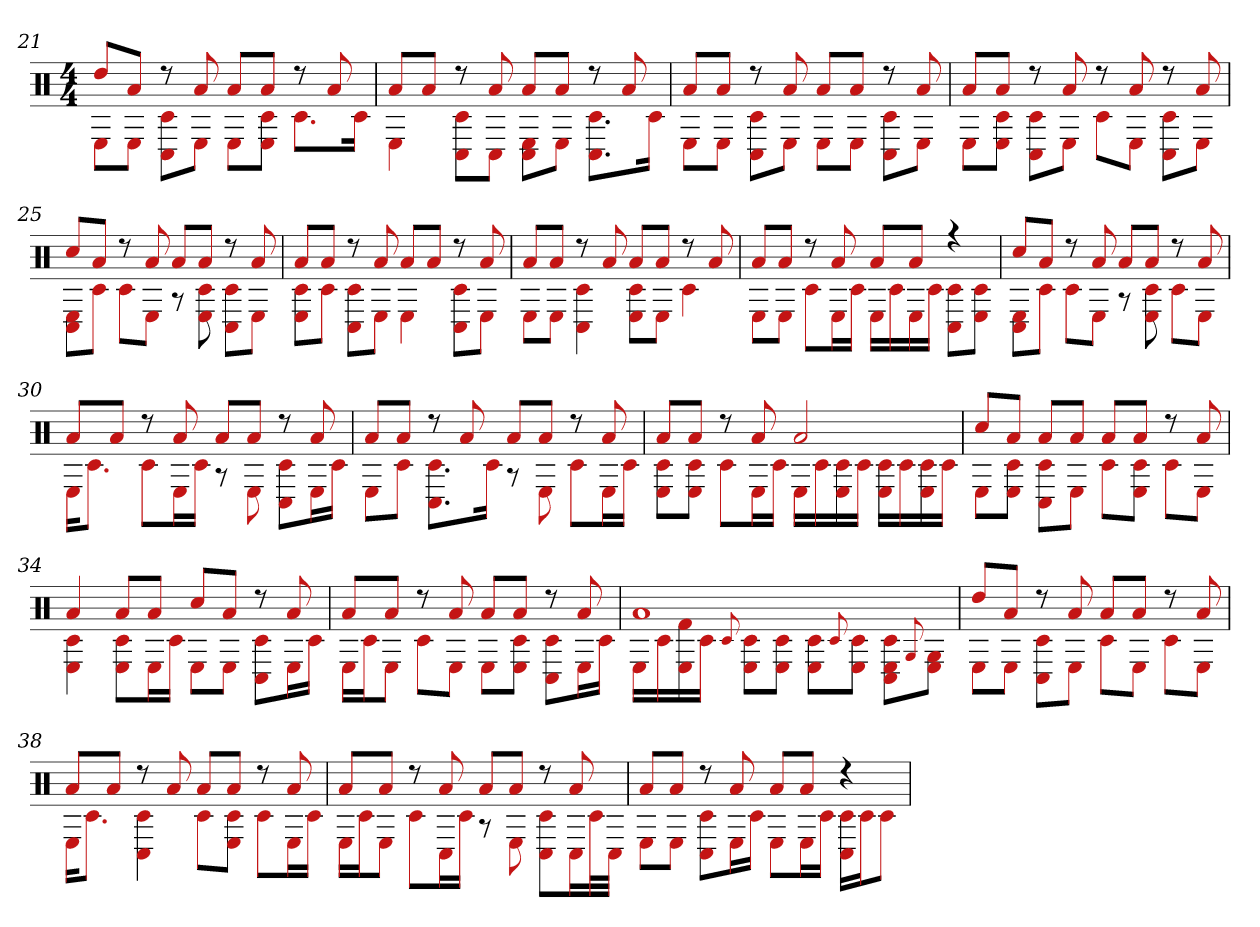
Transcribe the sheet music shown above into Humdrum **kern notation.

**kern
*part1
*staff1
*clefX
*k[]
*M4/4
=21
*^
8ddL	8EL
8aJ	8EJ
8r	8C# 8c#L
8a	8EJ
8aL	8EL
8aJ	8c# 8EJ
8r	8.c#L
8a	.
.	16c#Jk
=22	=22
8aL	4E
8aJ	.
8r	8C# 8c#L
8a	8C#J
8aL	8C# 8EL
8aJ	8EJ
8r	8.C# 8.c#L
8a	.
.	16c#Jk
=23	=23
8aL	8EL
8aJ	8EJ
8r	8C# 8c#L
8a	8EJ
8aL	8EL
8aJ	8EJ
8r	8C# 8c#L
8a	8EJ
=24	=24
8aL	8EL
8aJ	8c# 8EJ
8r	8C# 8c#L
8a	8EJ
8r	8c#L
8a	8EJ
8r	8C# 8c#L
8a	8EJ
=25	=25
8cc#L	8C# 8EL
8aJ	8c#J
8r	8c#L
8a	8EJ
8aL	8r
8aJ	8E 8c#
8r	8C# 8c#L
8a	8EJ
=26	=26
8aL	8c# 8EL
8aJ	8c#J
8r	8C# 8c#L
8a	8EJ
8aL	4E
8aJ	.
8r	8C# 8c#L
8a	8EJ
=27	=27
8aL	8EL
8aJ	8EJ
8r	4C# 4c#
8a	.
8aL	8c# 8EL
8aJ	8EJ
8r	4c#
8a	.
=28	=28
8aL	8EL
8aJ	8EJ
8r	8c#L
8a	16EL
.	16c#JJ
8aL	16ELL
.	16c#
8aJ	16E
.	16c#JJ
4r	8C# 8c#L
.	8E 8c#J
=29	=29
8cc#L	8C# 8EL
8aJ	8c#J
8r	8c#L
8a	8EJ
8aL	8r
8aJ	8c# 8E
8r	8c#L
8a	8EJ
=30	=30
8aL	16EKL
.	8.c#J
8aJ	.
8r	8c#L
8a	16EL
.	16c#JJ
8aL	8r
8aJ	8E
8r	8C# 8c#L
8a	16EL
.	16c#JJ
=31	=31
8aL	8EL
8aJ	8c#J
8r	8.C# 8.c#L
8a	.
.	16c#Jk
8aL	8r
8aJ	8E
8r	8c#L
8a	16EL
.	16c#JJ
=32	=32
8aL	8c# 8EL
8aJ	8c# 8EJ
8r	8c#L
8a	16EL
.	16c#JJ
2a	16ELL
.	16c#
.	16c# 16E
.	16c#JJ
.	16c# 16ELL
.	16c#
.	16E 16c#
.	16c#JJ
=33	=33
8cc#L	8EL
8aJ	8c# 8EJ
8aL	8C# 8c#L
8aJ	8EJ
8aL	8c#L
8aJ	8c# 8EJ
8r	8c#L
8a	8EJ
=34	=34
4a	4c# 4E
8aL	8E 8c#L
8aJ	16EL
.	16c#JJ
8cc#L	8EL
8aJ	8EJ
8r	8C# 8c#L
8a	16EL
.	16c#JJ
=35	=35
8aL	16ELL
.	16c#J
8aJ	8EJ
8r	8c#L
8a	8EJ
8aL	8EL
8aJ	8c# 8EJ
8r	8C# 8c#L
8a	16EL
.	16c#JJ
=36	=36
1a	16ELL
.	16c#
.	16E 16f#
.	16c#JJ
.	8qqc#
.	8E 8c#L
.	8E 8c#J
.	8E 8c#L
.	8qqc#
.	8E 8c#J
.	8E 8C# 8c#L
.	8qqG
.	8E 8GJ
=37	=37
8ddL	8EL
8aJ	8EJ
8r	8C# 8c#L
8a	8EJ
8aL	8c#L
8aJ	8EJ
8r	8c#L
8a	8EJ
=38	=38
8aL	16EKL
.	8.c#J
8aJ	.
8r	4C# 4c#
8a	.
8aL	8c#L
8aJ	8c# 8EJ
8r	8c#L
8a	16EL
.	16c#JJ
=39	=39
8aL	16ELL
.	16c#J
8aJ	8EJ
8r	8c#L
8a	16C#L
.	16c#JJ
8aL	8r
8aJ	8E
8r	8C# 8c#L
8a	16C#L
.	32c#L
.	32C#JJJ
=40	=40
8aL	8EL
8aJ	8EJ
8r	8C# 8c#L
8a	16EL
.	16c#JJ
8aL	8EL
8aJ	16EL
.	16c#JJ
4r	16C# 16c#LL
.	16c#J
.	8c#J
*v	*v
=
*-
